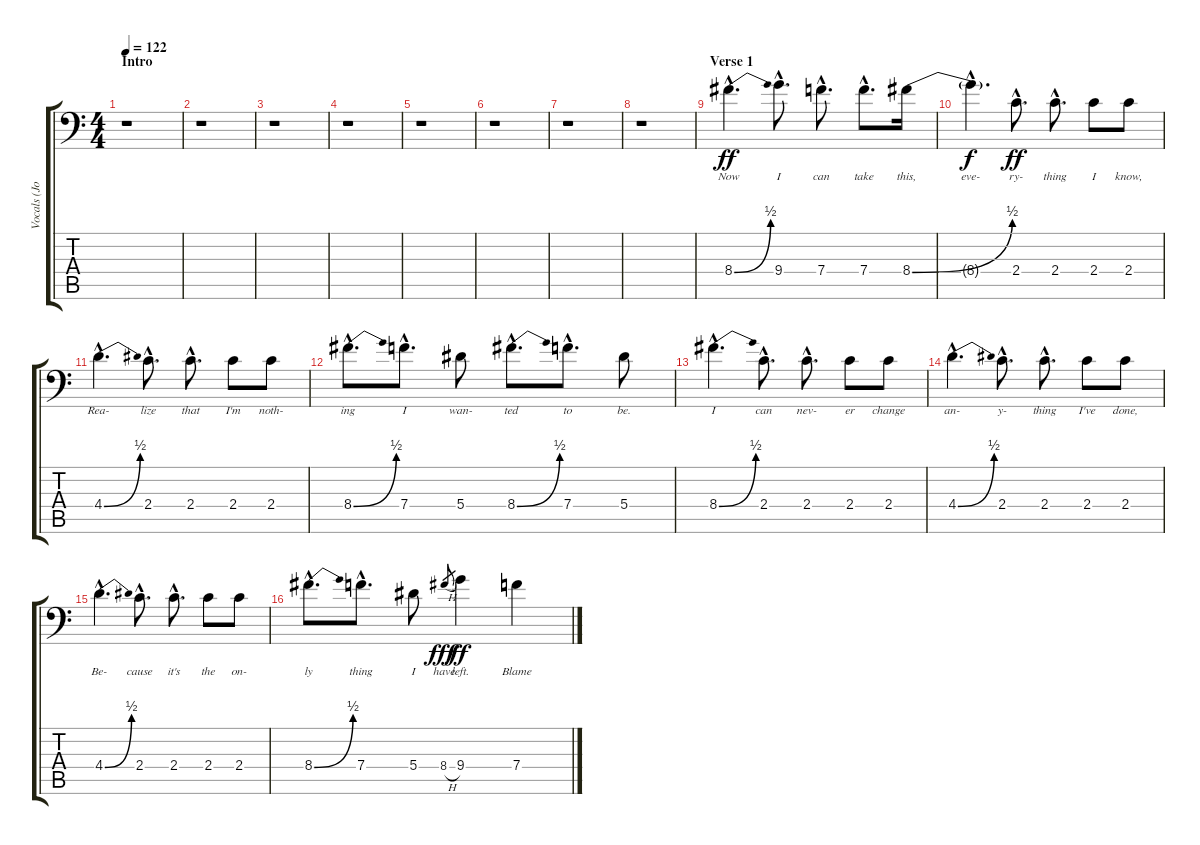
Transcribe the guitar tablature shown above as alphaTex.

\track ("Vocals (Jonny Santos)" "Vocals (Jo") {instrument acousticguitarsteel}
\staff {score tabs}
\tuning (C4 G3 Eb3 Bb2 F2 Bb1) {hide}
\ts (4 4)
\section ("" "Intro")
\tempo 122
\clef f4
\ks c
r.1{dy ff instrument acousticguitarsteel} |
r.1 |
r.1 |
r.1 |
r.1 |
r.1 |
r.1 |
r.1 |
\section ("" "Verse 1")
8.4{be (bend 0 0 60 2) hac}.4{d lyrics (0 "Now") lyrics (1 "") lyrics (2 "") lyrics (3 "") lyrics (4 "")} 9.4{hac}.8{d lyrics (0 "I") lyrics (1 "") lyrics (2 "") lyrics (3 "") lyrics (4 "")} 7.4{hac}.8{d lyrics (0 "can") lyrics (1 "") lyrics (2 "") lyrics (3 "") lyrics (4 "")} 7.4{hac}.8{d lyrics (0 "take") lyrics (1 "") lyrics (2 "") lyrics (3 "") lyrics (4 "")} 8.4{be (bend 0 0 60 2)}.16{lyrics (0 "this,") lyrics (1 "") lyrics (2 "") lyrics (3 "") lyrics (4 "")} |
8.4{hac t}.4{d lyrics (0 "eve-") lyrics (1 "") lyrics (2 "") lyrics (3 "") lyrics (4 "") dy f} 2.4{hac}.8{d lyrics (0 "ry-") lyrics (1 "") lyrics (2 "") lyrics (3 "") lyrics (4 "") dy ff} 2.4{hac}.8{d lyrics (0 "thing") lyrics (1 "") lyrics (2 "") lyrics (3 "") lyrics (4 "")} 2.4.8{lyrics (0 "I") lyrics (1 "") lyrics (2 "") lyrics (3 "") lyrics (4 "")} 2.4.8{lyrics (0 "know,") lyrics (1 "") lyrics (2 "") lyrics (3 "") lyrics (4 "")} |
4.4{be (bend 0 0 60 2) hac}.4{d lyrics (0 "Rea-") lyrics (1 "") lyrics (2 "") lyrics (3 "") lyrics (4 "")} 2.4{hac}.8{d lyrics (0 "lize") lyrics (1 "") lyrics (2 "") lyrics (3 "") lyrics (4 "")} 2.4{hac}.8{d lyrics (0 "that") lyrics (1 "") lyrics (2 "") lyrics (3 "") lyrics (4 "")} 2.4.8{lyrics (0 "I'm") lyrics (1 "") lyrics (2 "") lyrics (3 "") lyrics (4 "")} 2.4.8{lyrics (0 "noth-") lyrics (1 "") lyrics (2 "") lyrics (3 "") lyrics (4 "")} |
8.4{be (bend 0 0 60 2) hac}.8{d lyrics (0 "ing") lyrics (1 "") lyrics (2 "") lyrics (3 "") lyrics (4 "")} 7.4{hac}.8{d lyrics (0 "I") lyrics (1 "") lyrics (2 "") lyrics (3 "") lyrics (4 "")} 5.4.8{lyrics (0 "wan-") lyrics (1 "") lyrics (2 "") lyrics (3 "") lyrics (4 "")} 8.4{be (bend 0 0 60 2) hac}.8{d lyrics (0 "ted") lyrics (1 "") lyrics (2 "") lyrics (3 "") lyrics (4 "")} 7.4{hac}.8{d lyrics (0 "to") lyrics (1 "") lyrics (2 "") lyrics (3 "") lyrics (4 "")} 5.4.8{lyrics (0 "be.") lyrics (1 "") lyrics (2 "") lyrics (3 "") lyrics (4 "")} |
8.4{be (bend 0 0 60 2) hac}.4{d lyrics (0 "I") lyrics (1 "") lyrics (2 "") lyrics (3 "") lyrics (4 "")} 2.4{hac}.8{d lyrics (0 "can") lyrics (1 "") lyrics (2 "") lyrics (3 "") lyrics (4 "")} 2.4{hac}.8{d lyrics (0 "nev-") lyrics (1 "") lyrics (2 "") lyrics (3 "") lyrics (4 "")} 2.4.8{lyrics (0 "er") lyrics (1 "") lyrics (2 "") lyrics (3 "") lyrics (4 "")} 2.4.8{lyrics (0 "change") lyrics (1 "") lyrics (2 "") lyrics (3 "") lyrics (4 "")} |
4.4{be (bend 0 0 60 2) hac}.4{d lyrics (0 "an-") lyrics (1 "") lyrics (2 "") lyrics (3 "") lyrics (4 "")} 2.4{hac}.8{d lyrics (0 "y-") lyrics (1 "") lyrics (2 "") lyrics (3 "") lyrics (4 "")} 2.4{hac}.8{d lyrics (0 "thing") lyrics (1 "") lyrics (2 "") lyrics (3 "") lyrics (4 "")} 2.4.8{lyrics (0 "I've") lyrics (1 "") lyrics (2 "") lyrics (3 "") lyrics (4 "")} 2.4.8{lyrics (0 "done,") lyrics (1 "") lyrics (2 "") lyrics (3 "") lyrics (4 "")} |
4.4{be (bend 0 0 60 2) hac}.4{d lyrics (0 "Be-") lyrics (1 "") lyrics (2 "") lyrics (3 "") lyrics (4 "")} 2.4{hac}.8{d lyrics (0 "cause") lyrics (1 "") lyrics (2 "") lyrics (3 "") lyrics (4 "")} 2.4{hac}.8{d lyrics (0 "it's") lyrics (1 "") lyrics (2 "") lyrics (3 "") lyrics (4 "")} 2.4.8{lyrics (0 "the") lyrics (1 "") lyrics (2 "") lyrics (3 "") lyrics (4 "")} 2.4.8{lyrics (0 "on-") lyrics (1 "") lyrics (2 "") lyrics (3 "") lyrics (4 "")} |
8.4{be (bend 0 0 60 2) hac}.8{d lyrics (0 "ly") lyrics (1 "") lyrics (2 "") lyrics (3 "") lyrics (4 "")} 7.4{hac}.8{d lyrics (0 "thing") lyrics (1 "") lyrics (2 "") lyrics (3 "") lyrics (4 "")} 5.4.8{lyrics (0 "I") lyrics (1 "") lyrics (2 "") lyrics (3 "") lyrics (4 "")} 8.4{h}.8{lyrics (0 "have") lyrics (1 "") lyrics (2 "") lyrics (3 "") lyrics (4 "") gr dy fff} 9.4.4{lyrics (0 "left.") lyrics (1 "") lyrics (2 "") lyrics (3 "") lyrics (4 "") dy ff} 7.4.4{lyrics (0 "Blame") lyrics (1 "") lyrics (2 "") lyrics (3 "") lyrics (4 "")}
